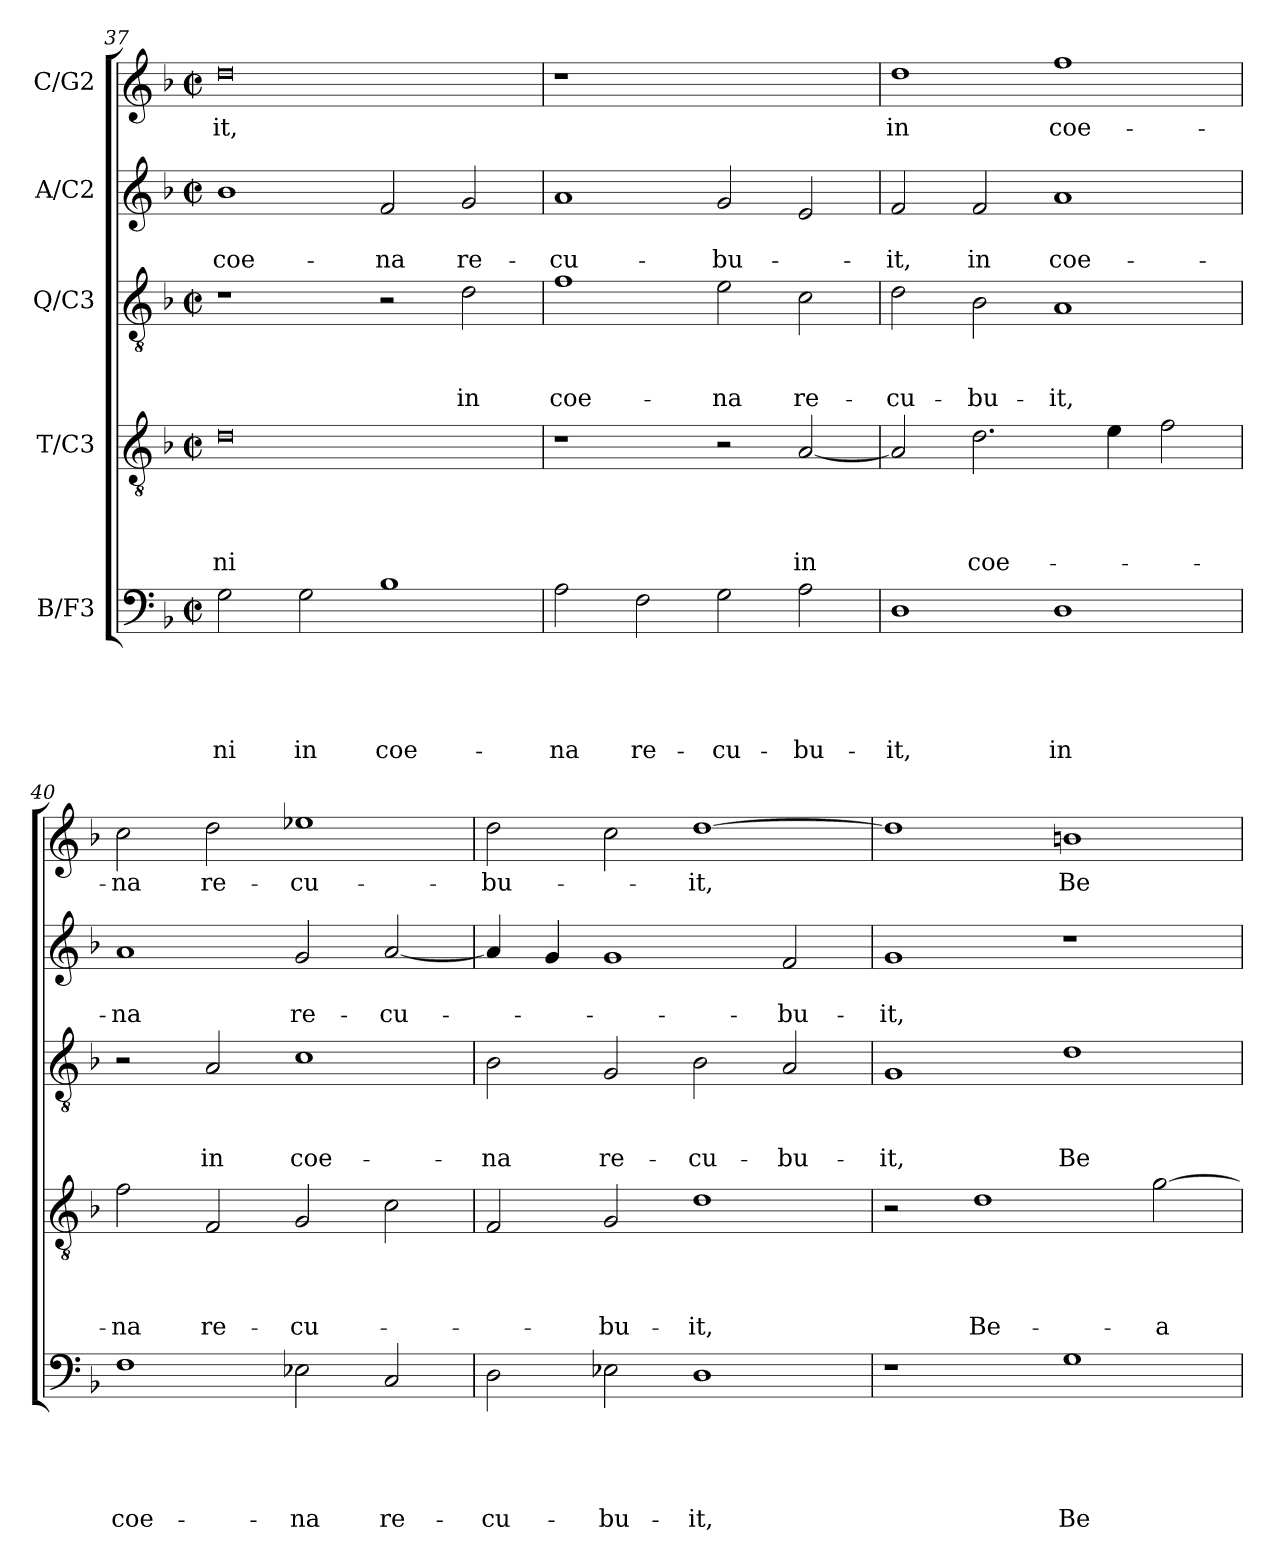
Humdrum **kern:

**kern	**text	**text	**text	**text	**text	**kern	**text	**text	**text	**text	**kern	**text	**text	**text	**kern	**text	**text	**kern	**text
*part5	*part5	*part5	*part5	*part5	*part5	*part4	*part4	*part4	*part4	*part4	*part3	*part3	*part3	*part3	*part2	*part2	*part2	*part1	*part1
*staff5	*staff5	*staff5	*staff5	*staff5	*staff5	*staff4	*staff4	*staff4	*staff4	*staff4	*staff3	*staff3	*staff3	*staff3	*staff2	*staff2	*staff2	*staff1	*staff1
*I"B/F3	*	*	*	*	*	*I"T/C3	*	*	*	*	*I"Q/C3	*	*	*	*I"A/C2	*	*	*I"C/G2	*
*clefF4	*	*	*	*	*	*clefGv2	*	*	*	*	*clefGv2	*	*	*	*clefG2	*	*	*clefG2	*
*k[b-]	*	*	*	*	*	*k[b-]	*	*	*	*	*k[b-]	*	*	*	*k[b-]	*	*	*k[b-]	*
*F:	*	*	*	*	*	*F:	*	*	*	*	*F:	*	*	*	*F:	*	*	*F:	*
*M2/2	*	*	*	*	*	*M2/2	*	*	*	*	*M2/2	*	*	*	*M2/2	*	*	*M2/2	*
*met(c|)	*	*	*	*	*	*met(c|)	*	*	*	*	*met(c|)	*	*	*	*met(c|)	*	*	*met(c|)	*
=37	=37	=37	=37	=37	=37	=37	=37	=37	=37	=37	=37	=37	=37	=37	=37	=37	=37	=37	=37
!	!	!	!	!	!LO:LY:b	!	!	!	!	!LO:LY:b	!	!	!	!	!	!	!LO:LY:b	!	!LO:LY:b
2G\	.	.	.	.	-ni	0d	.	.	.	-ni	1r	.	.	.	1b-	.	coe-	0dd	-it,
!	!	!	!	!	!LO:LY:b	!	!	!	!	!	!	!	!	!	!	!	!	!	!
2G\	.	.	.	.	in	.	.	.	.	.	.	.	.	.	.	.	.	.	.
!	!	!	!	!	!LO:LY:b	!	!	!	!	!	!	!	!	!	!	!	!LO:LY:b	!	!
1B-	.	.	.	.	coe-	.	.	.	.	.	2r	.	.	.	2f/	.	-na	.	.
!	!	!	!	!	!	!	!	!	!	!	!	!	!	!LO:LY:b	!	!	!LO:LY:b	!	!
.	.	.	.	.	.	.	.	.	.	.	2d\	.	.	in	2g/	.	re-	.	.
=38	=38	=38	=38	=38	=38	=38	=38	=38	=38	=38	=38	=38	=38	=38	=38	=38	=38	=38	=38
!	!	!	!	!	!LO:LY:b	!	!	!	!	!	!	!	!	!LO:LY:b	!	!	!LO:LY:b	!	!
2A\	.	.	.	.	-na	1r	.	.	.	.	1f	.	.	coe-	1a	.	-cu-	1r	.
!	!	!	!	!	!LO:LY:b	!	!	!	!	!	!	!	!	!	!	!	!	!	!
2F\	.	.	.	.	re-	.	.	.	.	.	.	.	.	.	.	.	.	.	.
!	!	!	!	!	!LO:LY:b	!	!	!	!	!	!	!	!	!LO:LY:b	!	!	!LO:LY:b	!	!
2G\	.	.	.	.	-cu-	2r	.	.	.	.	2e\	.	.	-na	2g/	.	-bu-	1ryy	.
!	!	!	!	!	!LO:LY:b	!	!	!	!	!LO:LY:b	!	!	!	!LO:LY:b	!	!	!	!	!
2A\	.	.	.	.	-bu-	[2A/	.	.	.	in	2c\	.	.	re-	2e/	.	.	.	.
=39	=39	=39	=39	=39	=39	=39	=39	=39	=39	=39	=39	=39	=39	=39	=39	=39	=39	=39	=39
!	!	!	!	!	!LO:LY:b	!	!	!	!	!	!	!	!	!LO:LY:b	!	!	!LO:LY:b	!	!LO:LY:b
1D	.	.	.	.	-it,	2A/]	.	.	.	.	2d\	.	.	-cu-	2f/	.	-it,	1dd	in
!	!	!	!	!	!	!	!	!	!	!LO:LY:b	!	!	!	!LO:LY:b	!	!	!LO:LY:b	!	!
.	.	.	.	.	.	2.d\	.	.	.	coe-	2B-\	.	.	-bu-	2f/	.	in	.	.
!	!	!	!	!	!LO:LY:b	!	!	!	!	!	!	!	!	!LO:LY:b	!	!	!LO:LY:b	!	!LO:LY:b
1D	.	.	.	.	in	.	.	.	.	.	1A	.	.	-it,	1a	.	coe-	1ff	coe-
.	.	.	.	.	.	4e\	.	.	.	.	.	.	.	.	.	.	.	.	.
.	.	.	.	.	.	2f\	.	.	.	.	.	.	.	.	.	.	.	.	.
=40	=40	=40	=40	=40	=40	=40	=40	=40	=40	=40	=40	=40	=40	=40	=40	=40	=40	=40	=40
!	!	!	!	!	!LO:LY:b	!	!	!	!	!LO:LY:b	!	!	!	!	!	!	!LO:LY:b	!	!LO:LY:b
1F	.	.	.	.	coe-	2f\	.	.	.	-na	2r	.	.	.	1a	.	-na	2cc\	-na
!	!	!	!	!	!	!	!	!	!	!LO:LY:b	!	!	!	!LO:LY:b	!	!	!	!	!LO:LY:b
.	.	.	.	.	.	2F/	.	.	.	re-	2A/	.	.	in	.	.	.	2dd\	re-
!	!	!	!	!	!LO:LY:b	!	!	!	!	!LO:LY:b	!	!	!	!LO:LY:b	!	!	!LO:LY:b	!	!LO:LY:b
2E-X\	.	.	.	.	-na	2G/	.	.	.	-cu-	1c	.	.	coe-	2g/	.	re-	1ee-X	-cu-
!	!	!	!	!	!LO:LY:b	!	!	!	!	!	!	!	!	!	!	!	!LO:LY:b	!	!
2C/	.	.	.	.	re-	2c\	.	.	.	.	.	.	.	.	[2a/	.	-cu-	.	.
!!LO:LB:g=z
=41	=41	=41	=41	=41	=41	=41	=41	=41	=41	=41	=41	=41	=41	=41	=41	=41	=41	=41	=41
!	!	!	!	!	!LO:LY:b	!	!	!	!	!	!	!	!	!LO:LY:b	!	!	!	!	!LO:LY:b
2D\	.	.	.	.	-cu-	2F/	.	.	.	.	2B-\	.	.	-na	4a/]	.	.	2dd\	-bu-
.	.	.	.	.	.	.	.	.	.	.	.	.	.	.	4g/	.	.	.	.
!	!	!	!	!	!LO:LY:b	!	!	!	!	!LO:LY:b	!	!	!	!LO:LY:b	!	!	!	!	!
2E-X\	.	.	.	.	-bu-	2G/	.	.	.	-bu-	2G/	.	.	re-	1g	.	.	2cc\	.
!	!	!	!	!	!LO:LY:b	!	!	!	!	!LO:LY:b	!	!	!	!LO:LY:b	!	!	!	!	!LO:LY:b
1D	.	.	.	.	-it,	1d	.	.	.	-it,	2B-\	.	.	-cu-	.	.	.	[1dd	-it,
!	!	!	!	!	!	!	!	!	!	!	!	!	!	!LO:LY:b	!	!	!LO:LY:b	!	!
.	.	.	.	.	.	.	.	.	.	.	2A/	.	.	-bu-	2f/	.	-bu-	.	.
=42	=42	=42	=42	=42	=42	=42	=42	=42	=42	=42	=42	=42	=42	=42	=42	=42	=42	=42	=42
!	!	!	!	!	!	!	!	!	!	!	!	!	!	!LO:LY:b	!	!	!LO:LY:b	!	!
1r	.	.	.	.	.	2r	.	.	.	.	1G	.	.	-it,	1g	.	-it,	1dd]	.
!	!	!	!	!	!	!	!	!	!	!LO:LY:b	!	!	!	!	!	!	!	!	!
.	.	.	.	.	.	1d	.	.	.	Be-	.	.	.	.	.	.	.	.	.
!	!	!	!	!	!LO:LY:b	!	!	!	!	!	!	!	!	!LO:LY:b	!	!	!	!	!LO:LY:b
1G	.	.	.	.	Be-	.	.	.	.	.	1d	.	.	Be-	1r	.	.	1bn	Be-
!	!	!	!	!	!	!	!	!	!	!LO:LY:b	!	!	!	!	!	!	!	!	!
.	.	.	.	.	.	[2g\	.	.	.	-a-	.	.	.	.	.	.	.	.	.
=	=	=	=	=	=	=	=	=	=	=	=	=	=	=	=	=	=	=	=
*-	*-	*-	*-	*-	*-	*-	*-	*-	*-	*-	*-	*-	*-	*-	*-	*-	*-	*-	*-
